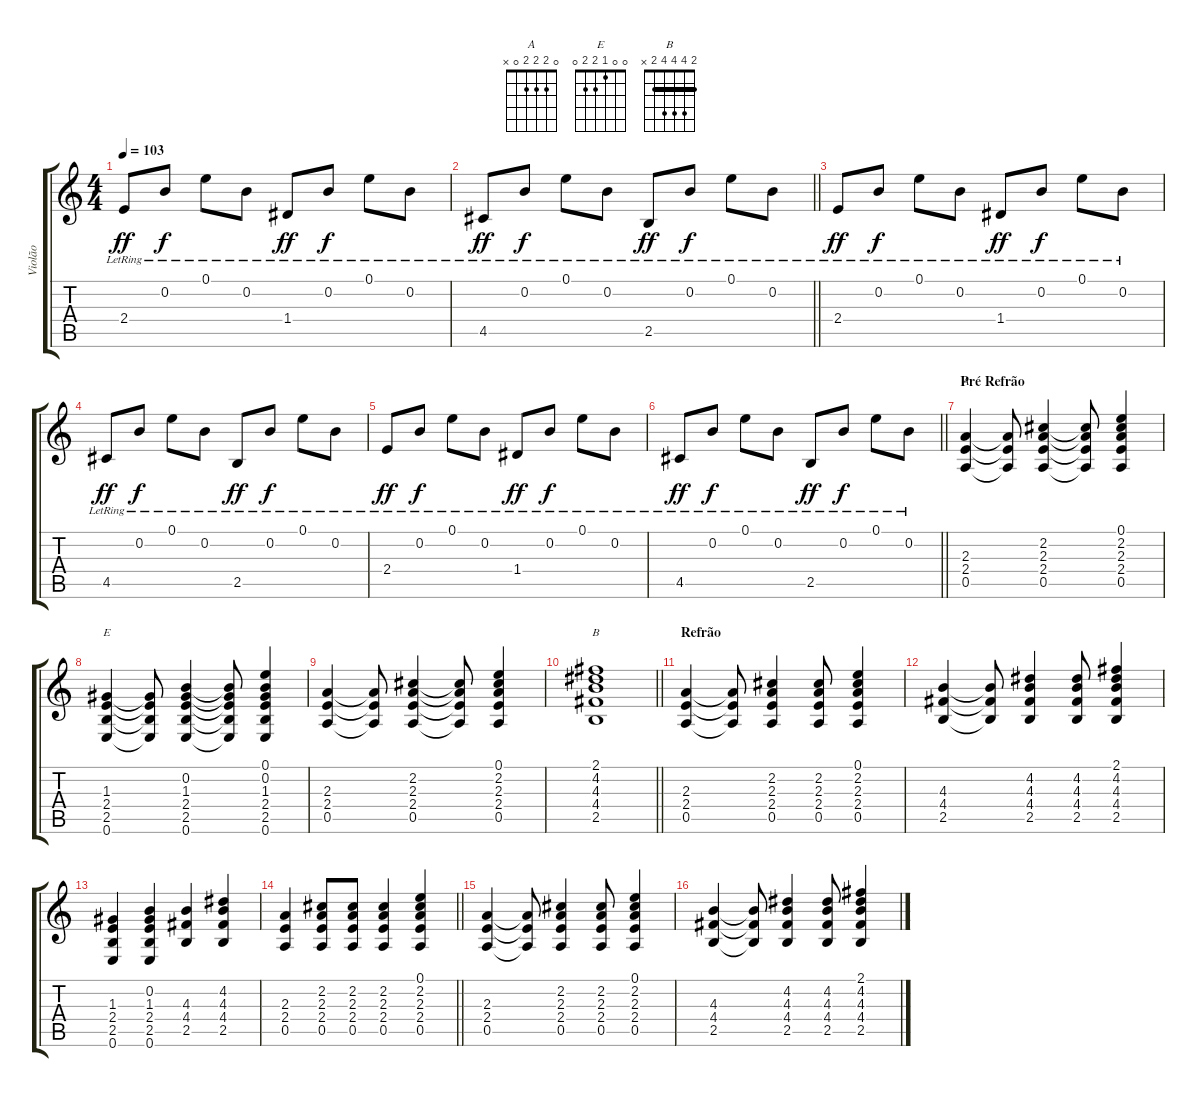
\track ("Violão" "Violão") {instrument acousticguitarnylon}
\staff {score tabs}
\tuning (E4 B3 G3 D3 A2 E2) {hide}
\chord ("A" 0 2 2 2 0 x)
\chord ("E" 0 0 1 2 2 0)
\chord ("B" 2 4 4 4 2 x) {barre 2}
\ts (4 4)
\tempo 103
\clef g2
\ks c
2.4{lr}.8{dy ff} 0.2{lr}.8{dy f} 0.1{lr}.8 0.2{lr}.8 1.4{lr}.8{dy ff} 0.2{lr}.8{dy f} 0.1{lr}.8 0.2{lr}.8 |
\barLineRight lightlight
4.5{lr}.8{dy ff} 0.2{lr}.8{dy f} 0.1{lr}.8 0.2{lr}.8 2.5{lr}.8{dy ff} 0.2{lr}.8{dy f} 0.1{lr}.8 0.2{lr}.8 |
2.4{lr}.8{dy ff} 0.2{lr}.8{dy f} 0.1{lr}.8 0.2{lr}.8 1.4{lr}.8{dy ff} 0.2{lr}.8{dy f} 0.1{lr}.8 0.2{lr}.8 |
4.5{lr}.8{dy ff} 0.2{lr}.8{dy f} 0.1{lr}.8 0.2{lr}.8 2.5{lr}.8{dy ff} 0.2{lr}.8{dy f} 0.1{lr}.8 0.2{lr}.8 |
2.4{lr}.8{dy ff} 0.2{lr}.8{dy f} 0.1{lr}.8 0.2{lr}.8 1.4{lr}.8{dy ff} 0.2{lr}.8{dy f} 0.1{lr}.8 0.2{lr}.8 |
\barLineRight lightlight
4.5{lr}.8{dy ff} 0.2{lr}.8{dy f} 0.1{lr}.8 0.2{lr}.8 2.5{lr}.8{dy ff} 0.2{lr}.8{dy f} 0.1{lr}.8 0.2{lr}.8 |
\section ("" "Pré Refrão")
(2.3 2.4 0.5).4{ch "A"} (2.3{t} 2.4{t} 0.5{t}).8 (2.2 2.3 2.4 0.5).4 (2.2{t} 2.3{t} 2.4{t} 0.5{t}).8 (0.1 2.2 2.3 2.4 0.5).4 |
(1.3 2.4 2.5 0.6).4{ch "E"} (1.3{t} 2.4{t} 2.5{t} 0.6{t}).8 (0.2 1.3 2.4 2.5 0.6).4 (0.2{t} 1.3{t} 2.4{t} 2.5{t} 0.6{t}).8 (0.1 0.2 1.3 2.4 2.5 0.6).4 |
(2.3 2.4 0.5).4 (2.3{t} 2.4{t} 0.5{t}).8 (2.2 2.3 2.4 0.5).4 (2.2{t} 2.3{t} 2.4{t} 0.5{t}).8 (0.1 2.2 2.3 2.4 0.5).4 |
\barLineRight lightlight
(2.1 4.2 4.3 4.4 2.5).1{ch "B"} |
\section ("" "Refrão")
(2.3 2.4 0.5).4 (2.3{t} 2.4{t} 0.5{t}).8 (2.2 2.3 2.4 0.5).4 (2.2 2.3 2.4 0.5).8 (0.1 2.2 2.3 2.4 0.5).4 |
(4.3 4.4 2.5).4 (4.3{t} 4.4{t} 2.5{t}).8 (4.2 4.3 4.4 2.5).4 (4.2 4.3 4.4 2.5).8 (2.1 4.2 4.3 4.4 2.5).4 |
(1.3 2.4 2.5 0.6).4 (0.2 1.3 2.4 2.5 0.6).4 (4.3 4.4 2.5).4 (4.2 4.3 4.4 2.5).4 |
\barLineRight lightlight
(2.3 2.4 0.5).4 (2.2 2.3 2.4 0.5).8 (2.2 2.3 2.4 0.5).8 (2.2 2.3 2.4 0.5).4 (0.1 2.2 2.3 2.4 0.5).4 |
(2.3 2.4 0.5).4 (2.3{t} 2.4{t} 0.5{t}).8 (2.2 2.3 2.4 0.5).4 (2.2 2.3 2.4 0.5).8 (0.1 2.2 2.3 2.4 0.5).4 |
(4.3 4.4 2.5).4 (4.3{t} 4.4{t} 2.5{t}).8 (4.2 4.3 4.4 2.5).4 (4.2 4.3 4.4 2.5).8 (2.1 4.2 4.3 4.4 2.5).4
